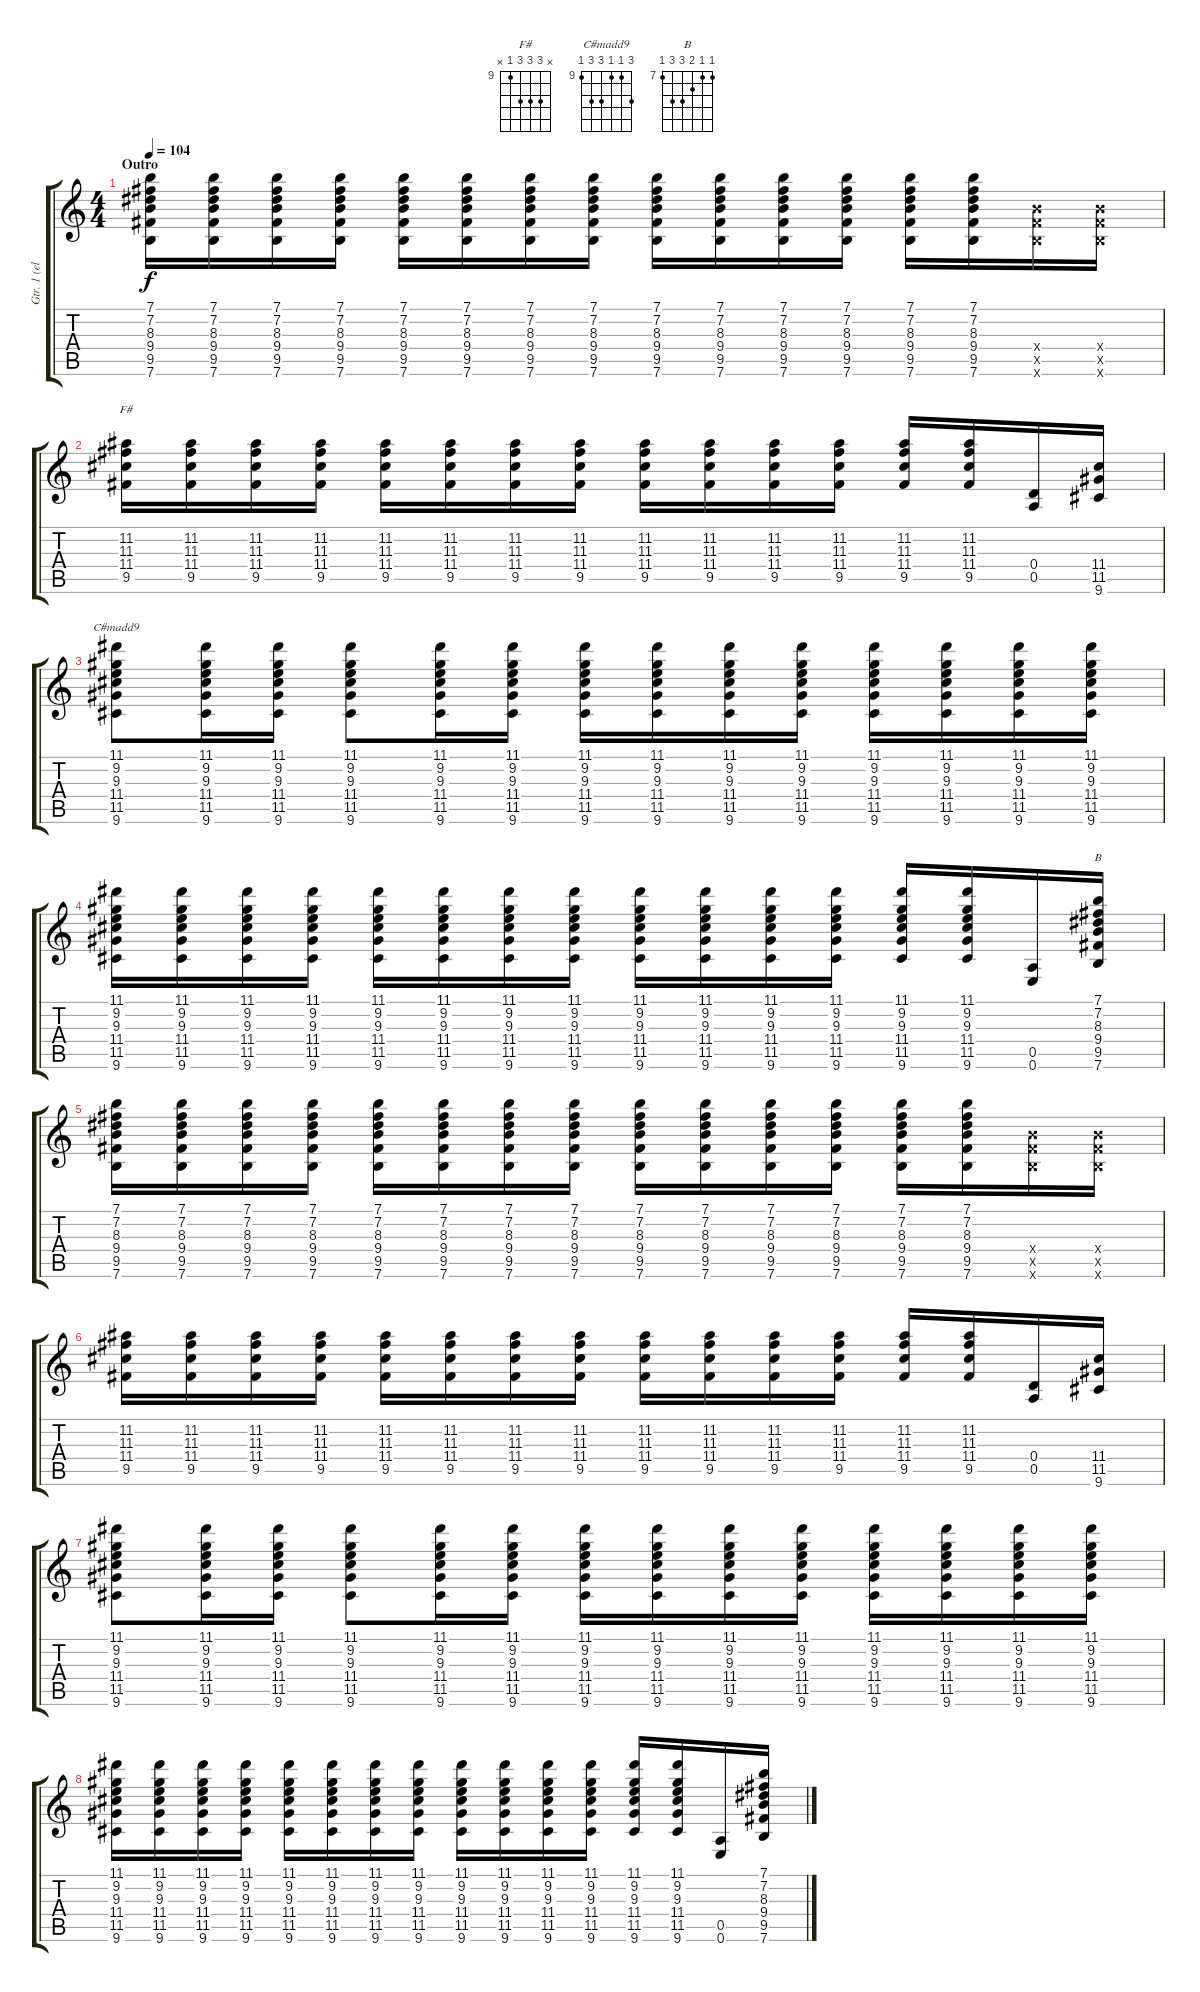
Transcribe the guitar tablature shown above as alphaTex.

\track ("Gtr. 1 (elec.)" "Gtr. 1 (el") {instrument electricguitarclean}
\staff {score tabs}
\tuning (E4 B3 G3 D3 A2 E2) {hide}
\chord ("F#" x 11 11 11 9 x) {firstfret 9}
\chord ("C#madd9" 11 9 9 11 11 9) {firstfret 9}
\chord ("B" 7 7 8 9 9 7) {firstfret 7}
\ts (4 4)
\section ("" "Outro")
\tempo 104
\clef g2
\ks c
(7.1 7.2 8.3 9.4 9.5 7.6).16{dy f} (7.1 7.2 8.3 9.4 9.5 7.6).16 (7.1 7.2 8.3 9.4 9.5 7.6).16 (7.1 7.2 8.3 9.4 9.5 7.6).16 (7.1 7.2 8.3 9.4 9.5 7.6).16 (7.1 7.2 8.3 9.4 9.5 7.6).16 (7.1 7.2 8.3 9.4 9.5 7.6).16 (7.1 7.2 8.3 9.4 9.5 7.6).16 (7.1 7.2 8.3 9.4 9.5 7.6).16 (7.1 7.2 8.3 9.4 9.5 7.6).16 (7.1 7.2 8.3 9.4 9.5 7.6).16 (7.1 7.2 8.3 9.4 9.5 7.6).16 (7.1 7.2 8.3 9.4 9.5 7.6).16 (7.1 7.2 8.3 9.4 9.5 7.6).16 (9.4{x} 9.5{x} 7.6{x}).16 (9.4{x} 9.5{x} 7.6{x}).16 |
(11.2 11.3 11.4 9.5).16{ch "F#"} (11.2 11.3 11.4 9.5).16 (11.2 11.3 11.4 9.5).16 (11.2 11.3 11.4 9.5).16 (11.2 11.3 11.4 9.5).16 (11.2 11.3 11.4 9.5).16 (11.2 11.3 11.4 9.5).16 (11.2 11.3 11.4 9.5).16 (11.2 11.3 11.4 9.5).16 (11.2 11.3 11.4 9.5).16 (11.2 11.3 11.4 9.5).16 (11.2 11.3 11.4 9.5).16 (11.2 11.3 11.4 9.5).16 (11.2 11.3 11.4 9.5).16 (0.4 0.5).16 (11.4 11.5 9.6).16 |
(11.1 9.2 9.3 11.4 11.5 9.6).8{ch "C#madd9"} (11.1 9.2 9.3 11.4 11.5 9.6).16 (11.1 9.2 9.3 11.4 11.5 9.6).16 (11.1 9.2 9.3 11.4 11.5 9.6).8 (11.1 9.2 9.3 11.4 11.5 9.6).16 (11.1 9.2 9.3 11.4 11.5 9.6).16 (11.1 9.2 9.3 11.4 11.5 9.6).16 (11.1 9.2 9.3 11.4 11.5 9.6).16 (11.1 9.2 9.3 11.4 11.5 9.6).16 (11.1 9.2 9.3 11.4 11.5 9.6).16 (11.1 9.2 9.3 11.4 11.5 9.6).16 (11.1 9.2 9.3 11.4 11.5 9.6).16 (11.1 9.2 9.3 11.4 11.5 9.6).16 (11.1 9.2 9.3 11.4 11.5 9.6).16 |
(11.1 9.2 9.3 11.4 11.5 9.6).16 (11.1 9.2 9.3 11.4 11.5 9.6).16 (11.1 9.2 9.3 11.4 11.5 9.6).16 (11.1 9.2 9.3 11.4 11.5 9.6).16 (11.1 9.2 9.3 11.4 11.5 9.6).16 (11.1 9.2 9.3 11.4 11.5 9.6).16 (11.1 9.2 9.3 11.4 11.5 9.6).16 (11.1 9.2 9.3 11.4 11.5 9.6).16 (11.1 9.2 9.3 11.4 11.5 9.6).16 (11.1 9.2 9.3 11.4 11.5 9.6).16 (11.1 9.2 9.3 11.4 11.5 9.6).16 (11.1 9.2 9.3 11.4 11.5 9.6).16 (11.1 9.2 9.3 11.4 11.5 9.6).16 (11.1 9.2 9.3 11.4 11.5 9.6).16 (0.5 0.6).16 (7.1 7.2 8.3 9.4 9.5 7.6).16{ch "B"} |
(7.1 7.2 8.3 9.4 9.5 7.6).16 (7.1 7.2 8.3 9.4 9.5 7.6).16 (7.1 7.2 8.3 9.4 9.5 7.6).16 (7.1 7.2 8.3 9.4 9.5 7.6).16 (7.1 7.2 8.3 9.4 9.5 7.6).16 (7.1 7.2 8.3 9.4 9.5 7.6).16 (7.1 7.2 8.3 9.4 9.5 7.6).16 (7.1 7.2 8.3 9.4 9.5 7.6).16 (7.1 7.2 8.3 9.4 9.5 7.6).16 (7.1 7.2 8.3 9.4 9.5 7.6).16 (7.1 7.2 8.3 9.4 9.5 7.6).16 (7.1 7.2 8.3 9.4 9.5 7.6).16 (7.1 7.2 8.3 9.4 9.5 7.6).16 (7.1 7.2 8.3 9.4 9.5 7.6).16 (9.4{x} 9.5{x} 7.6{x}).16 (9.4{x} 9.5{x} 7.6{x}).16 |
(11.2 11.3 11.4 9.5).16 (11.2 11.3 11.4 9.5).16 (11.2 11.3 11.4 9.5).16 (11.2 11.3 11.4 9.5).16 (11.2 11.3 11.4 9.5).16 (11.2 11.3 11.4 9.5).16 (11.2 11.3 11.4 9.5).16 (11.2 11.3 11.4 9.5).16 (11.2 11.3 11.4 9.5).16 (11.2 11.3 11.4 9.5).16 (11.2 11.3 11.4 9.5).16 (11.2 11.3 11.4 9.5).16 (11.2 11.3 11.4 9.5).16 (11.2 11.3 11.4 9.5).16 (0.4 0.5).16 (11.4 11.5 9.6).16 |
(11.1 9.2 9.3 11.4 11.5 9.6).8 (11.1 9.2 9.3 11.4 11.5 9.6).16 (11.1 9.2 9.3 11.4 11.5 9.6).16 (11.1 9.2 9.3 11.4 11.5 9.6).8 (11.1 9.2 9.3 11.4 11.5 9.6).16 (11.1 9.2 9.3 11.4 11.5 9.6).16 (11.1 9.2 9.3 11.4 11.5 9.6).16 (11.1 9.2 9.3 11.4 11.5 9.6).16 (11.1 9.2 9.3 11.4 11.5 9.6).16 (11.1 9.2 9.3 11.4 11.5 9.6).16 (11.1 9.2 9.3 11.4 11.5 9.6).16 (11.1 9.2 9.3 11.4 11.5 9.6).16 (11.1 9.2 9.3 11.4 11.5 9.6).16 (11.1 9.2 9.3 11.4 11.5 9.6).16 |
(11.1 9.2 9.3 11.4 11.5 9.6).16 (11.1 9.2 9.3 11.4 11.5 9.6).16 (11.1 9.2 9.3 11.4 11.5 9.6).16 (11.1 9.2 9.3 11.4 11.5 9.6).16 (11.1 9.2 9.3 11.4 11.5 9.6).16 (11.1 9.2 9.3 11.4 11.5 9.6).16 (11.1 9.2 9.3 11.4 11.5 9.6).16 (11.1 9.2 9.3 11.4 11.5 9.6).16 (11.1 9.2 9.3 11.4 11.5 9.6).16 (11.1 9.2 9.3 11.4 11.5 9.6).16 (11.1 9.2 9.3 11.4 11.5 9.6).16 (11.1 9.2 9.3 11.4 11.5 9.6).16 (11.1 9.2 9.3 11.4 11.5 9.6).16 (11.1 9.2 9.3 11.4 11.5 9.6).16 (0.5 0.6).16 (7.1 7.2 8.3 9.4 9.5 7.6).16
